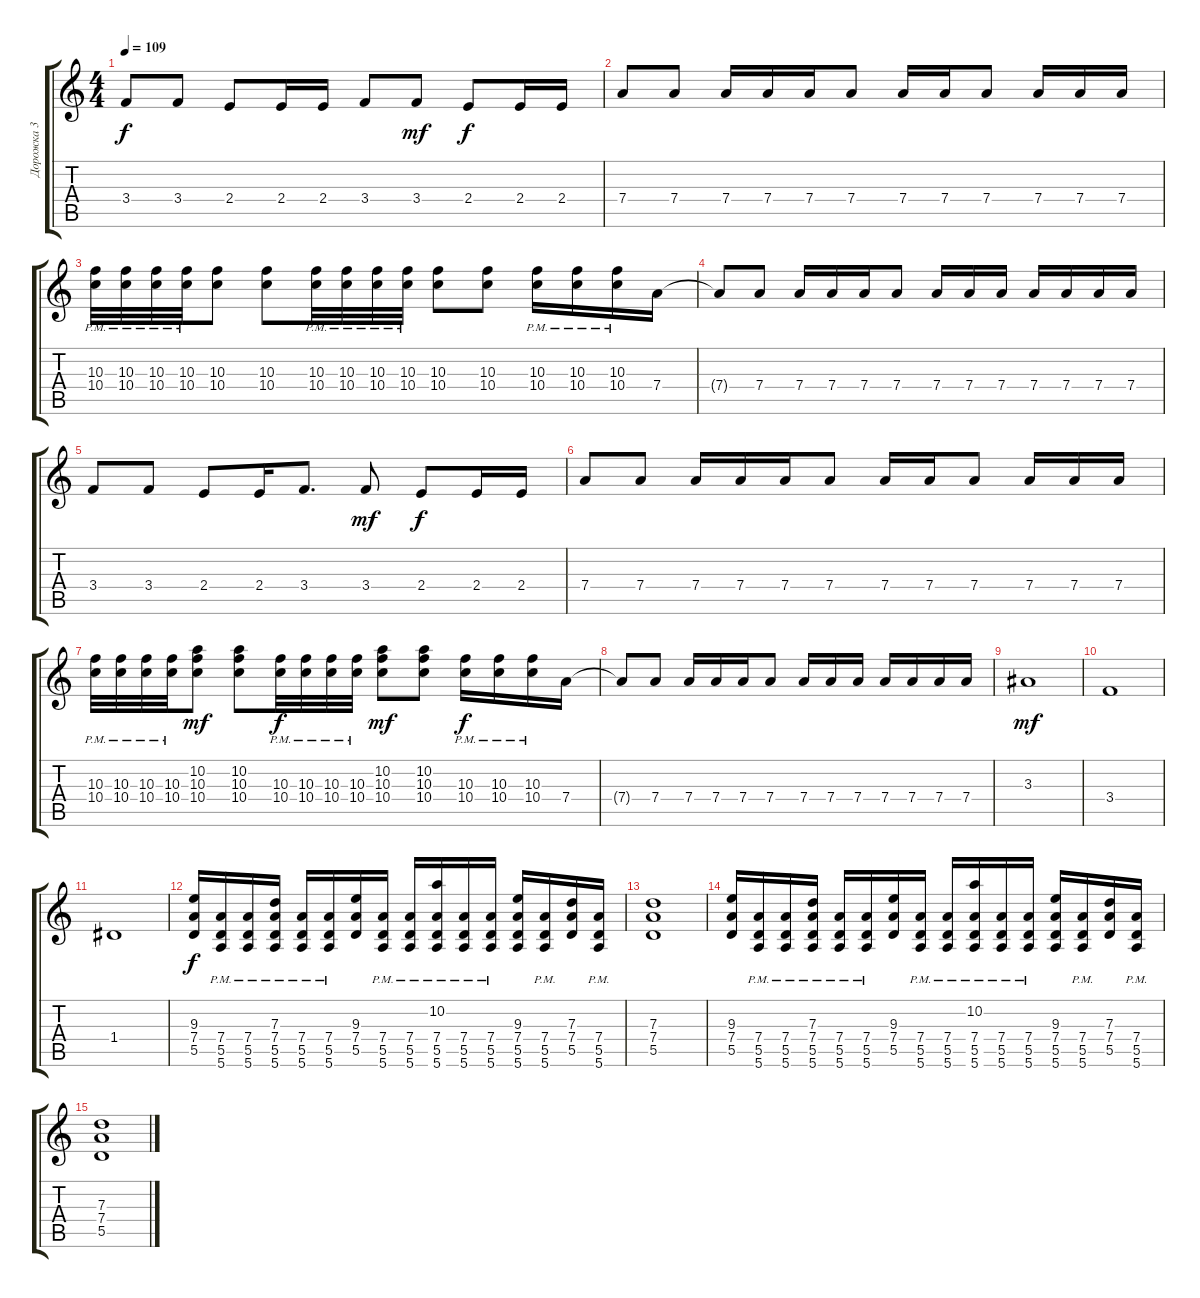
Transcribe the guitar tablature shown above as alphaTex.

\track ("Дорожка 3" "Дорожка 3") {instrument distortionguitar}
\staff {score tabs}
\tuning (E4 B3 G3 D3 A2 E2) {hide}
\ts (4 4)
\tempo 109
\clef g2
\ks c
3.4.8{dy f balance 8} 3.4.8 2.4.8 2.4.16 2.4.16 3.4.8 3.4.8{dy mf} 2.4.8{dy f} 2.4.16 2.4.16 |
7.4.8 7.4.8 7.4.16 7.4.16 7.4.16 7.4.8 7.4.16 7.4.16 7.4.8 7.4.16 7.4.16 7.4.16 |
(10.3{pm} 10.4{pm}).32 (10.3{pm} 10.4{pm}).32 (10.3{pm} 10.4{pm}).32 (10.3{pm} 10.4{pm}).32 (10.3 10.4).8 (10.3 10.4).8 (10.3{pm} 10.4{pm}).32 (10.3{pm} 10.4{pm}).32 (10.3{pm} 10.4{pm}).32 (10.3{pm} 10.4{pm}).32 (10.3 10.4).8 (10.3 10.4).8 (10.3{pm} 10.4{pm}).16 (10.3{pm} 10.4{pm}).16 (10.3{pm} 10.4{pm}).16 7.4.16 |
7.4{t}.8 7.4.8 7.4.16 7.4.16 7.4.16 7.4.8 7.4.16 7.4.16 7.4.16 7.4.16 7.4.16 7.4.16 7.4.16 |
3.4.8 3.4.8 2.4.8 2.4.16 3.4.8{d} 3.4.8{dy mf} 2.4.8{dy f} 2.4.16 2.4.16 |
7.4.8 7.4.8 7.4.16 7.4.16 7.4.16 7.4.8 7.4.16 7.4.16 7.4.8 7.4.16 7.4.16 7.4.16 |
(10.3{pm} 10.4{pm}).32 (10.3{pm} 10.4{pm}).32 (10.3{pm} 10.4{pm}).32 (10.3{pm} 10.4{pm}).32 (10.2 10.3 10.4).8{dy mf} (10.2 10.3 10.4).8 (10.3{pm} 10.4{pm}).32{dy f} (10.3{pm} 10.4{pm}).32 (10.3{pm} 10.4{pm}).32 (10.3{pm} 10.4{pm}).32 (10.2 10.3 10.4).8{dy mf} (10.2 10.3 10.4).8 (10.3{pm} 10.4{pm}).16{dy f} (10.3{pm} 10.4{pm}).16 (10.3{pm} 10.4{pm}).16 7.4.16 |
7.4{t}.8 7.4.8 7.4.16 7.4.16 7.4.16 7.4.8 7.4.16 7.4.16 7.4.16 7.4.16 7.4.16 7.4.16 7.4.16 |
3.3.1{dy mf balance 0} |
3.4.1 |
1.4.1 |
(9.3 7.4 5.5).16{dy f} (7.4{pm} 5.5{pm} 5.6{pm}).16 (7.4{pm} 5.5{pm} 5.6{pm}).16 (7.3 7.4 5.5 5.6{pm}).16 (7.4{pm} 5.5{pm} 5.6{pm}).16 (7.4{pm} 5.5{pm} 5.6{pm}).16 (9.3 7.4 5.5).16 (7.4{pm} 5.5{pm} 5.6{pm}).16 (7.4{pm} 5.5{pm} 5.6{pm}).16 (10.2 7.4 5.5 5.6{pm}).16 (7.4{pm} 5.5{pm} 5.6{pm}).16 (7.4{pm} 5.5{pm} 5.6{pm}).16 (9.3 7.4 5.5 5.6).16 (7.4{pm} 5.5{pm} 5.6{pm}).16 (7.3 7.4 5.5).16 (7.4{pm} 5.5{pm} 5.6{pm}).16 |
(7.3 7.4 5.5).1 |
(9.3 7.4 5.5).16 (7.4{pm} 5.5{pm} 5.6{pm}).16 (7.4{pm} 5.5{pm} 5.6{pm}).16 (7.3 7.4 5.5 5.6{pm}).16 (7.4{pm} 5.5{pm} 5.6{pm}).16 (7.4{pm} 5.5{pm} 5.6{pm}).16 (9.3 7.4 5.5).16 (7.4{pm} 5.5{pm} 5.6{pm}).16 (7.4{pm} 5.5{pm} 5.6{pm}).16 (10.2 7.4 5.5 5.6{pm}).16 (7.4{pm} 5.5{pm} 5.6{pm}).16 (7.4{pm} 5.5{pm} 5.6{pm}).16 (9.3 7.4 5.5 5.6).16 (7.4{pm} 5.5{pm} 5.6{pm}).16 (7.3 7.4 5.5).16 (7.4{pm} 5.5{pm} 5.6{pm}).16 |
(7.3 7.4 5.5).1
